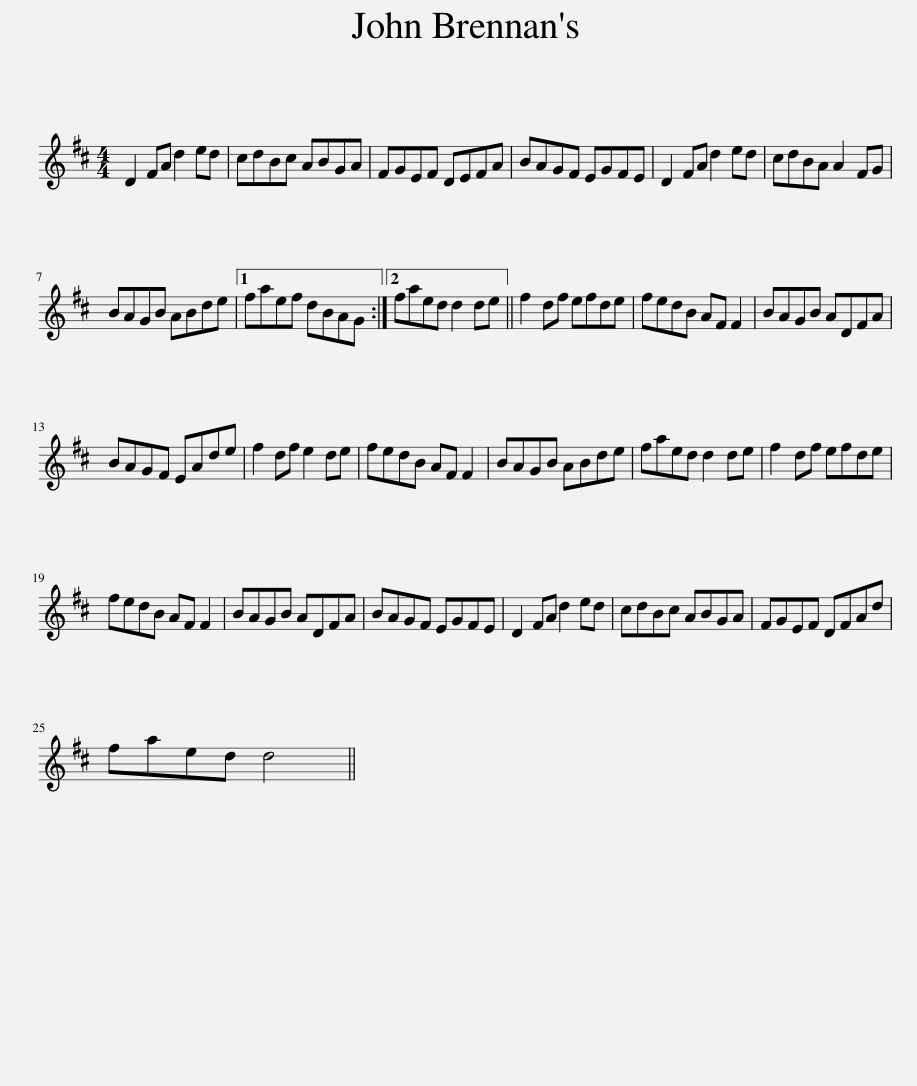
X:1
L:1/8
M:4/4
I:linebreak $
K:D
V:1 treble
V:1
 D2 FA d2 ed | cdBc ABGA | FGEF DEFA | BAGF EGFE | D2 FA d2 ed | %5
 cdBA A2 FG |$ BAGB ABde |1 faef dBAG :|2 faed d2 de || f2 df efde | %10
 fedB AF F2 | BAGB ADFA |$ BAGF EAde | f2 df e2 de | fedB AF F2 | %15
 BAGB ABde | faed d2 de | f2 df efde |$ fedB AF F2 | BAGB ADFA | %20
 BAGF EGFE | D2 FA d2 ed | cdBc ABGA | FGEF DFAd |$ faed d4 || %25
